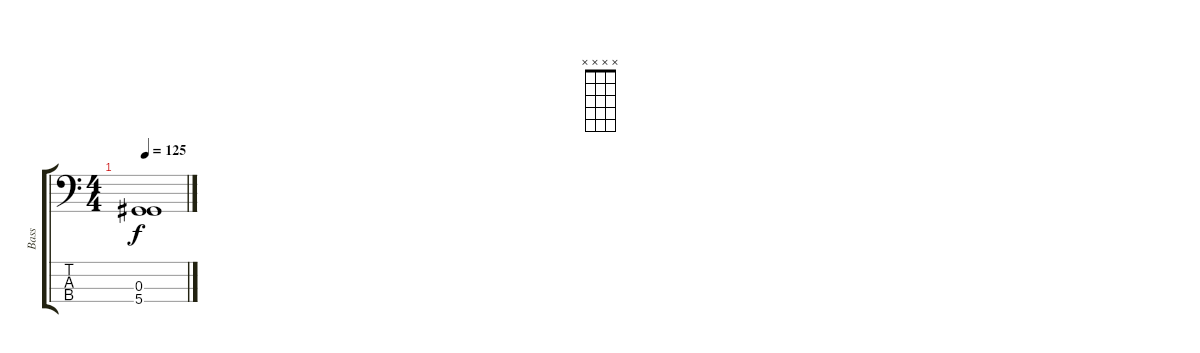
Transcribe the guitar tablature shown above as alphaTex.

\track ("Bass" "Bass") {instrument electricbasspick}
\staff {score tabs}
\tuning (Gb2 Db2 Ab1 Eb1) {hide}
\chord ("" x x x x) {firstfret 0}
\ts (4 4)
\tempo 125
\clef f4
\ks c
(0.3{t} 5.4{t}).1{ch "" dy f}
